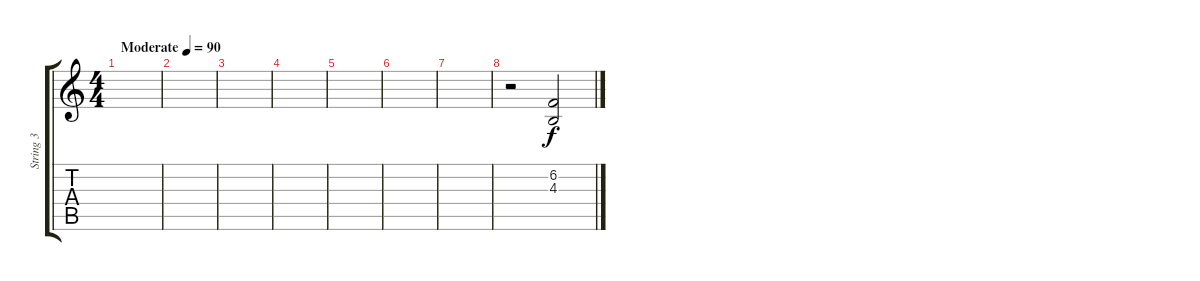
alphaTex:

\track ("String 3" "String 3") {instrument reversecymbal}
\staff {score tabs}
\tuning (E4 B3 G3 D3 A2 E2) {hide}
\ts (4 4)
\tempo (90 "Moderate")
\clef g2
\ks c
|
|
|
|
|
|
|
r.2 (6.2 4.3).2
